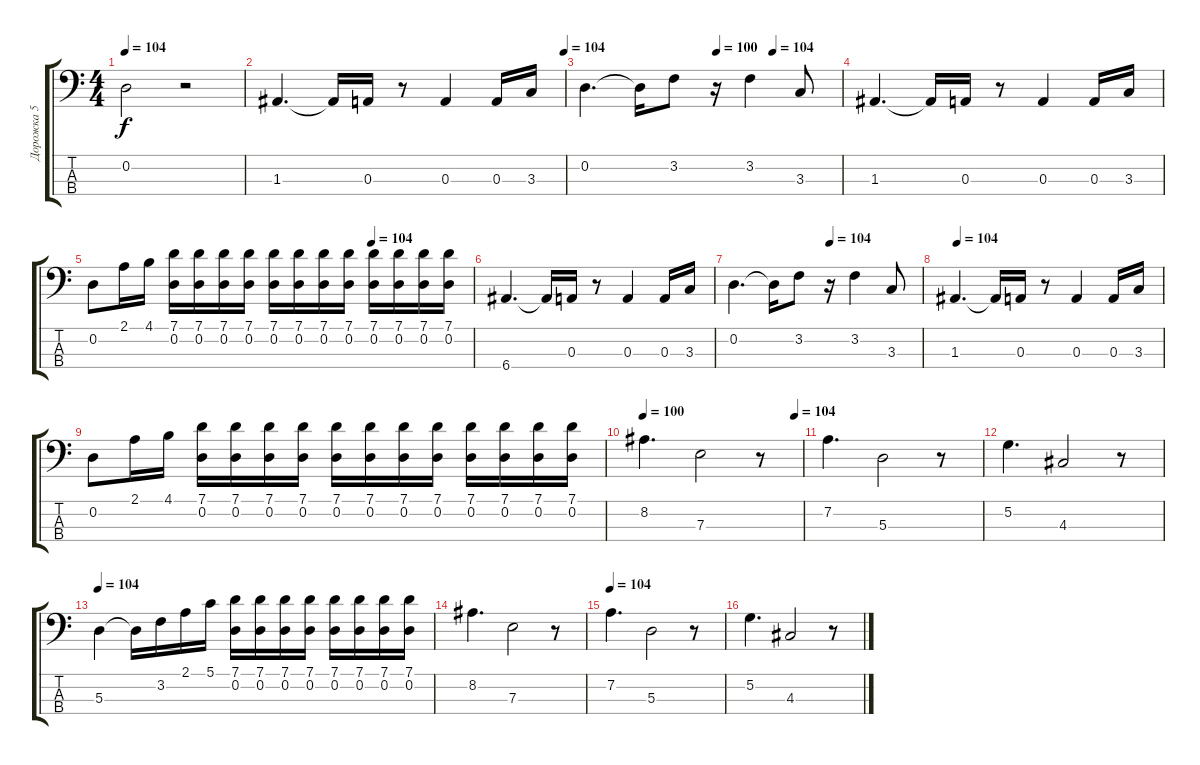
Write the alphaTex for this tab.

\track ("Дорожка 5" "Дорожка 5") {instrument electricbassfinger}
\staff {score tabs}
\tuning (G2 D2 A1 E1) {hide}
\ts (4 4)
\tempo 104
\clef f4
\ks c
0.2.2{dy f} r.2 |
\tempo (104 1)
1.3.4{d} 1.3{t}.16 0.3.16 r.8 0.3.4 0.3.16 3.3.16 |
\tempo (100 0.515625)
\tempo (104 0.734375)
0.2.4{d} 0.2{t}.16 3.2.8 r.16 3.2.4 3.3.8 |
1.3.4{d} 1.3{t}.16 0.3.16 r.8 0.3.4 0.3.16 3.3.16 |
\tempo (104 0.734375)
0.2.8 2.1.16 4.1.16 (7.1 0.2).16 (7.1 0.2).16 (7.1 0.2).16 (7.1 0.2).16 (7.1 0.2).16 (7.1 0.2).16 (7.1 0.2).16 (7.1 0.2).16 (7.1 0.2).16 (7.1 0.2).16 (7.1 0.2).16 (7.1 0.2).16 |
6.4.4{d} 6.4{t}.16 0.3.16 r.8 0.3.4 0.3.16 3.3.16 |
\tempo (104 0.515625)
0.2.4{d} 0.2{t}.16 3.2.8 r.16 3.2.4 3.3.8 |
\tempo (104 0.015625)
1.3.4{d} 1.3{t}.16 0.3.16 r.8 0.3.4 0.3.16 3.3.16 |
0.2.8 2.1.16 4.1.16 (7.1 0.2).16 (7.1 0.2).16 (7.1 0.2).16 (7.1 0.2).16 (7.1 0.2).16 (7.1 0.2).16 (7.1 0.2).16 (7.1 0.2).16 (7.1 0.2).16 (7.1 0.2).16 (7.1 0.2).16 (7.1 0.2).16 |
\tempo 100
\tempo (104 0.953125)
8.2.4{d} 7.3.2 r.8 |
7.2.4{d} 5.3.2 r.8 |
5.2.4{d} 4.3.2 r.8 |
\tempo 104
5.3.4 5.3{t}.16 3.2.16 2.1.16 5.1.16 (7.1 0.2).16 (7.1 0.2).16 (7.1 0.2).16 (7.1 0.2).16 (7.1 0.2).16 (7.1 0.2).16 (7.1 0.2).16 (7.1 0.2).16 |
8.2.4{d} 7.3.2 r.8 |
\tempo 104
7.2.4{d} 5.3.2 r.8 |
5.2.4{d} 4.3.2 r.8
